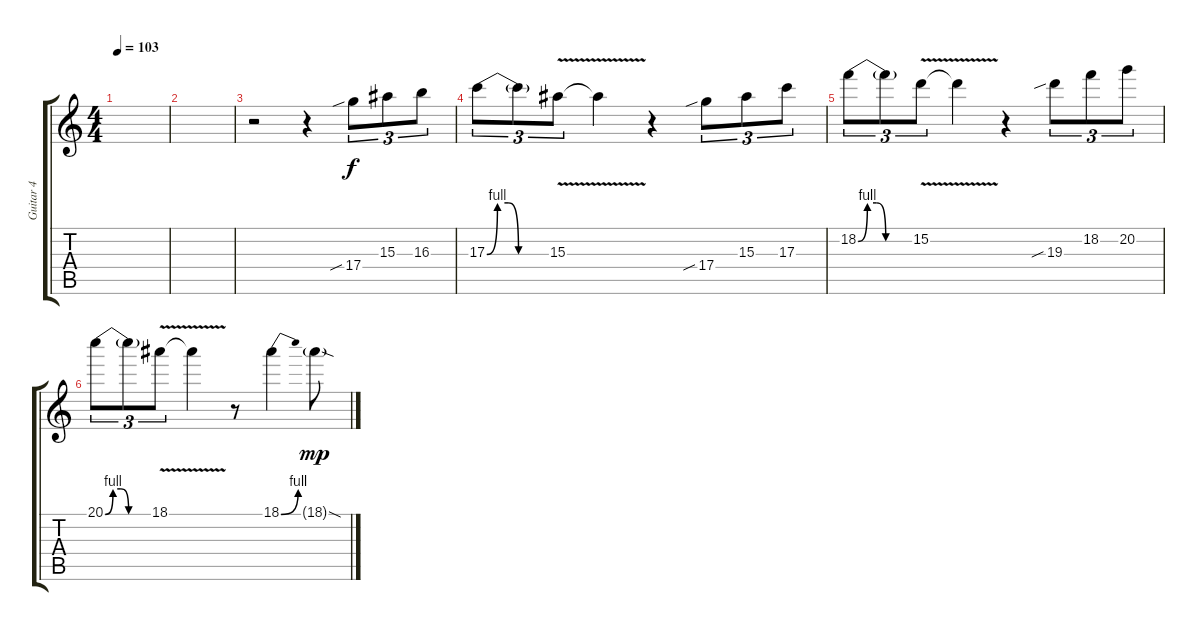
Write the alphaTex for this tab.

\track ("Guitar 4" "Guitar 4") {instrument overdrivenguitar}
\staff {score tabs}
\tuning (E4 B3 G3 D3 A2 E2) {hide}
\ts (4 4)
\tempo 103
\clef g2
\ks c
|
|
r.2 r.4 17.4{sib}.8{tu (3 2) dy f} 15.3.8{tu (3 2)} 16.3.8{tu (3 2)} |
17.3{be (custom 0 0 10 4 20 4 30 0 60 0)}.8{tu (3 2)} 17.3{t}.8{tu (3 2)} 15.3{v}.8{tu (3 2)} 15.3{t}.4 r.4 17.4{sib}.8{tu (3 2)} 15.3.8{tu (3 2)} 17.3.8{tu (3 2)} |
18.2{be (custom 0 0 10 4 20 4 30 0 60 0)}.8{tu (3 2)} 18.2{t}.8{tu (3 2)} 15.2{v}.8{tu (3 2)} 15.2{t}.4 r.4 19.3{sib}.8{tu (3 2)} 18.2.8{tu (3 2)} 20.2.8{tu (3 2)} |
20.1{be (custom 0 0 10 4 20 4 30 0 60 0)}.8{tu (3 2)} 20.1{t}.8{tu (3 2)} 18.1{v}.8{tu (3 2)} 18.1{t}.4 r.8 18.1{be (bend 0 0 60 4)}.4 18.1{sod g}.8{dy mp}
